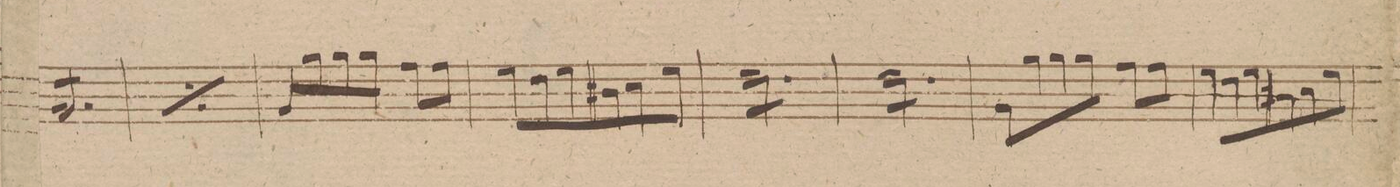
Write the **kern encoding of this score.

**kern	**dynam
*I"Fagotto 1mo	*
*clefF4	*
*k[f#]	*
*M3/4	*
8BB/L	.
8BB/	.
8BB/	.
8BB/	.
8BB/	.
8BB/J	.
=57	=57
*rep	*
8BB/L	.
8BB/	.
8BB/	.
8BB/	.
8BB/	.
8BB/J	.
*Xtremolo	*
*Xrep	*
=58	=58
8BBL/	.
8B\	.
8B\	.
8BJ\	.
8A\L	.
8A\J	.
=59	=59
8G\L	.
8F#\	.
8G\	.
8D#X\	.
8E\	.
8G\J	.
=60	=60
*tremolo	*
8F#\L	.
8F#\	.
8F#\	.
8F#\	.
8F#\	.
8F#\J	.
=61	=61
8F#\L	.
8F#\	.
8F#\	.
8F#\	.
8F#\	.
8F#\J	.
*Xtremolo	*
=62	=62
8BB/L	.
8B\	.
8B\	.
8B\J	.
8A\L	.
8A\J	.
=63	=63
8G\L	.
8F#\	.
8G\	.
8D#X\	.
8E\	.
8G\J	.
=64	=64
*-	*-
